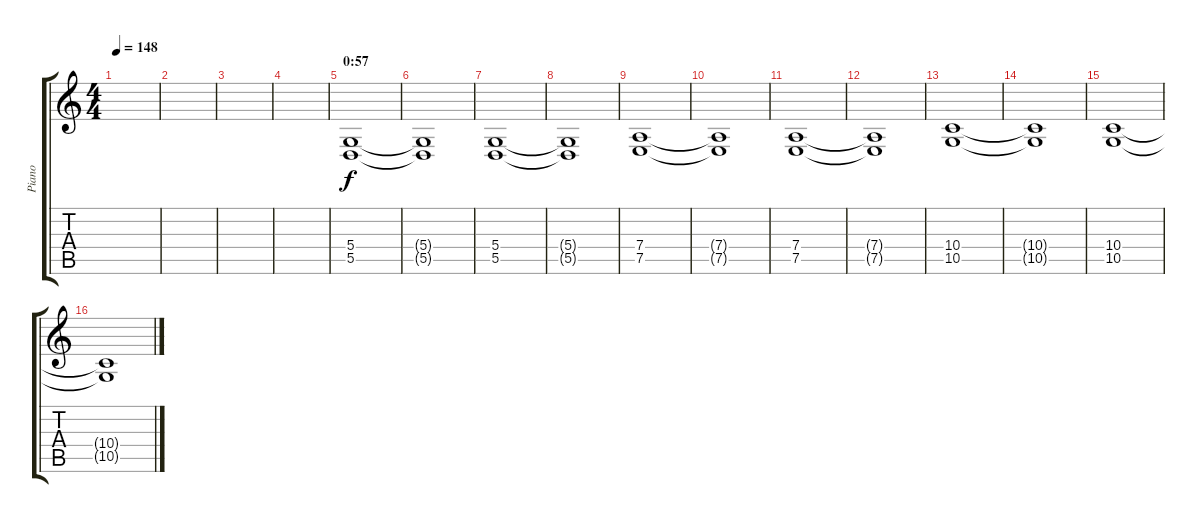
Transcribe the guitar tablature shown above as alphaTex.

\track ("Piano" "Piano") {instrument acousticgrandpiano}
\staff {score tabs}
\tuning (E4 B3 G3 D3 A2 E2) {hide}
\ts (4 4)
\tempo 148
\clef g2
\ks c
|
|
|
|
\section ("" "0:57")
(5.4 5.5).1 |
(5.4{t} 5.5{t}).1 |
(5.4 5.5).1 |
(5.4{t} 5.5{t}).1 |
(7.4 7.5).1 |
(7.4{t} 7.5{t}).1 |
(7.4 7.5).1 |
(7.4{t} 7.5{t}).1 |
(10.4 10.5).1 |
(10.4{t} 10.5{t}).1 |
(10.4 10.5).1 |
(10.4{t} 10.5{t}).1
